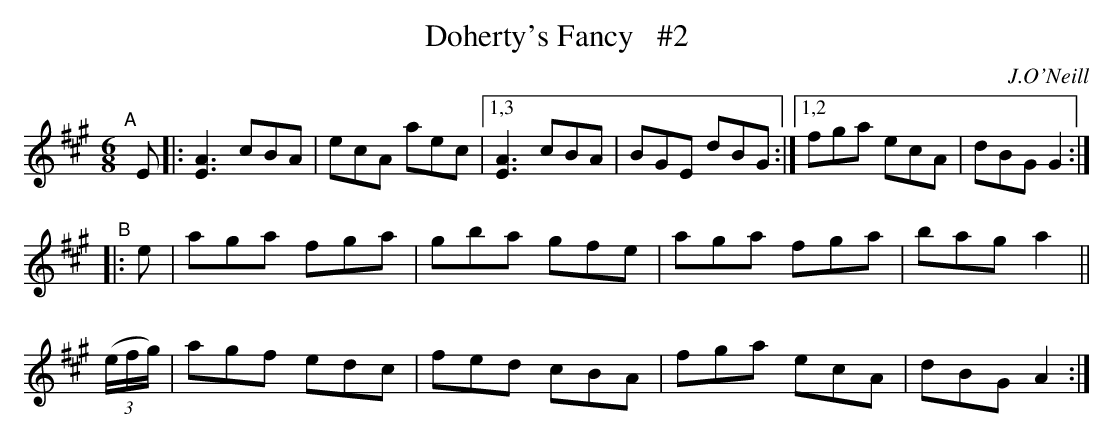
X:1
T: Doherty's Fancy   #2
O: J.O'Neill
M: 6/8
L: 1/8
K: A
"^A"[|] E |:\
[E3A3] cBA | ecA aec |[1,3 [E3A3] cBA | BGE dBG :|[1,2 fga ecA | dBG G2 :|
"^B"\
|: e       | aga fga | gba gfe | aga fga | bag a2 ||
(3(e/f/g/) | agf edc | fed cBA | fga ecA | dBG A2 :|
